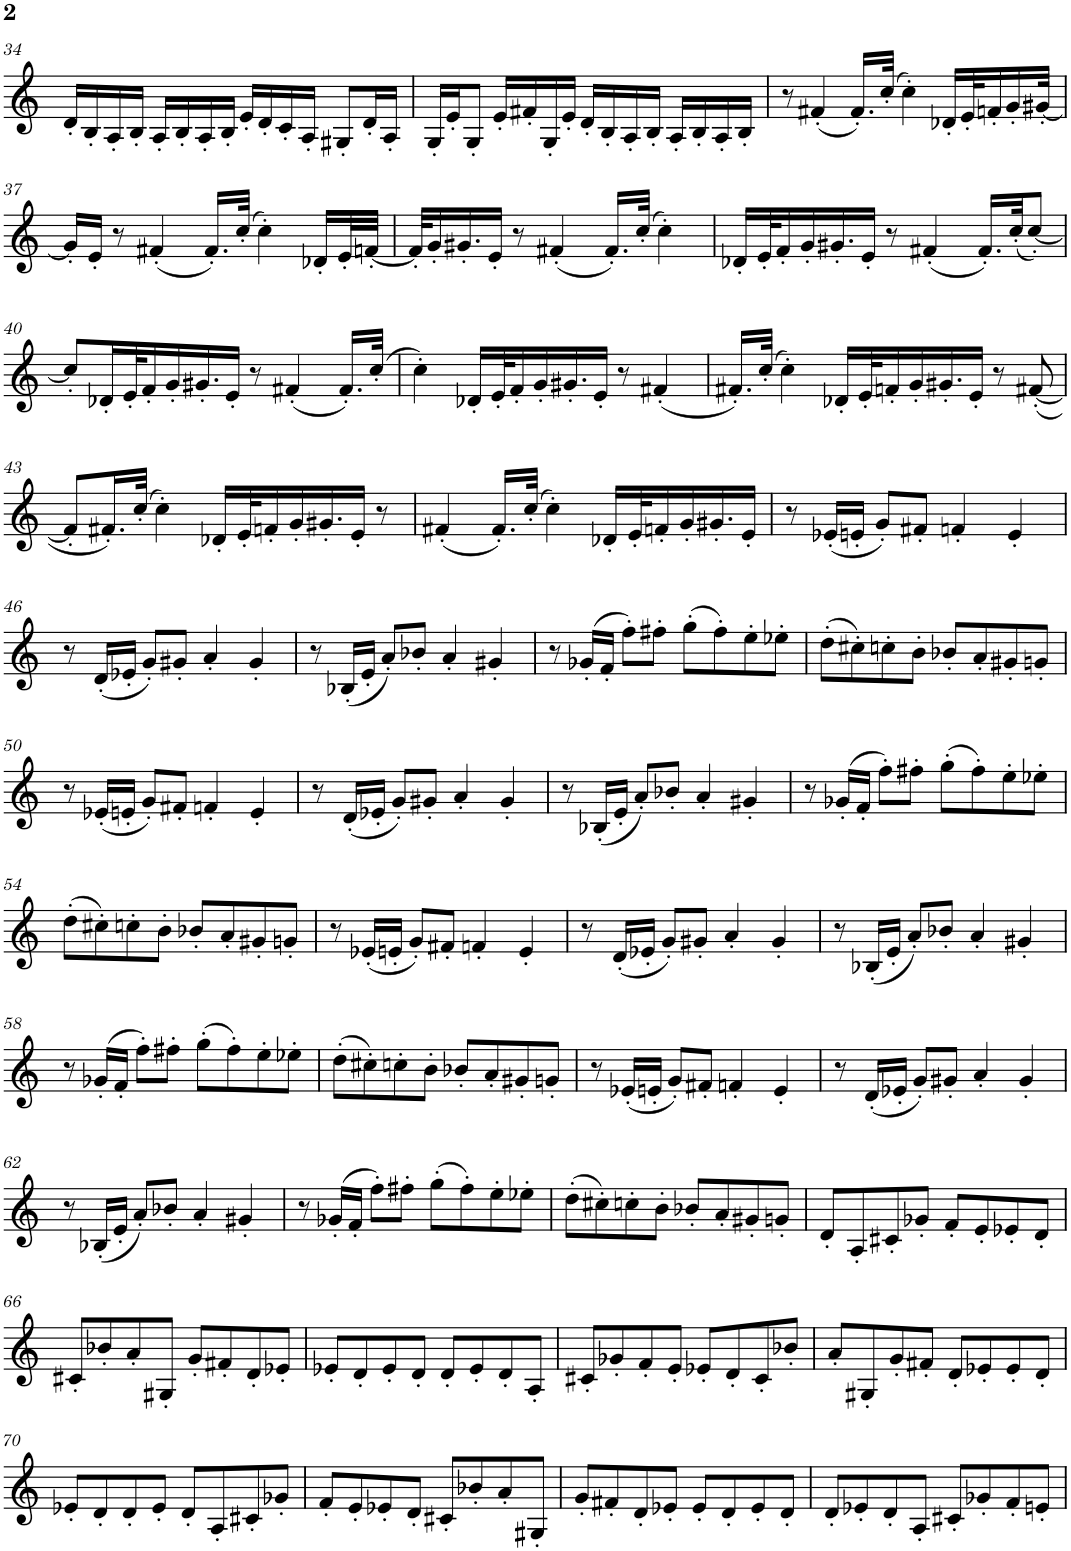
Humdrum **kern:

**kern
*part1
*staff1
*I"Violino
*I'Vno.
!!LO:PB:g=z
*clefG2
*k[]
*M4/4
=34
16d'/LL
16B'/
16A'/
16B'/JJ
16A'/LL
16B'/
16A'/
16B'/JJ
16e'/LL
16d'/
16c'/
16A'/JJ
8G#X'/L
16d'/L
16A'/JJ
=35
16G'/LL
16e'/J
8G'/J
16e'/LL
16f#X'/
16G'/
16e'/JJ
16d'/LL
16B'/
16A'/
16B'/JJ
16A'/LL
16B'/
16A'/
16B'/JJ
=36
8r
(4f#X'/
16.f#'/LL)
(32cc'/JJk
4cc'\)
16d-X'/LL
32e'/K
16fn'/
16g'/
[32g#X'/JJk
!!LO:LB:g=z
=37
16g#'/LL]
16e'/JJ
8r
(4f#X'/
16.f#'/LL)
(32cc'/JJk
4cc'\)
16d-X'/LL
32e'/L
[32fn'/JJJ
=38
32f'/KLL]
16g'/
16.g#X'/
16e'/JJ
8r
(4f#X'/
16.f#'/LL)
(32cc'/JJk
4cc'\)
=39
16d-X'/LL
32e'/K
16f'/
16g'/
16.g#X'/
16e'/JJ
8r
(4f#X'/
16.f#'/LL)
(32cc'/JK
[8cc'/J)
!!LO:LB:g=z
=40
8cc'/L]
16d-X'/L
32e'/K
16f'/
16g'/
16.g#X'/
16e'/JJ
8r
(4f#X'/
16.f#'/LL)
(32cc'/JJk
=41
4cc'\)
16d-X'/LL
32e'/K
16f'/
16g'/
16.g#X'/
16e'/JJ
8r
(4f#X'/
=42
16.f#X'/LL)
(32cc'/JJk
4cc'\)
16d-X'/LL
32e'/K
16fn'/
16g'/
16.g#X'/
16e'/JJ
8r
([8f#X'/
!!LO:LB:g=z
=43
8f#'/L]
16.f#X'/L)
(32cc'/JJk
4cc'\)
16d-X'/LL
32e'/K
16fn'/
16g'/
16.g#X'/
16e'/JJ
8r
=44
(4f#X'/
16.f#'/LL)
(32cc'/JJk
4cc'\)
16d-X'/LL
32e'/K
16fn'/
16g'/
16.g#X'/
16e'/JJ
=45
8r
(16e-X'/LL
16en'/JJ
8g'/L)
8f#X'/J
4fn'/
4e'/
!!LO:LB:g=z
=46
8r
(16d'/LL
16e-X'/JJ
8g'/L)
8g#X'/J
4a'/
4g#'/
=47
8r
(16B-X'/LL
16e'/JJ
8a'/L)
8b-X'/J
4a'/
4g#X'/
=48
8r
(16g-X'/LL
16f'/JJ
8ff'\L)
8ff#X'\J
(8gg'\L
8ff#'\)
8ee'\
8ee-X'\J
=49
(8dd'\L
8cc#X'\)
8ccn'\
8b'\J
8b-X'/L
8a'/
8g#X'/
8gn'/J
!!LO:LB:g=z
=50
8r
(16e-X'/LL
16en'/JJ
8g'/L)
8f#X'/J
4fn'/
4e'/
=51
8r
(16d'/LL
16e-X'/JJ
8g'/L)
8g#X'/J
4a'/
4g#'/
=52
8r
(16B-X'/LL
16e'/JJ
8a'/L)
8b-X'/J
4a'/
4g#X'/
=53
8r
(16g-X'/LL
16f'/JJ
8ff'\L)
8ff#X'\J
(8gg'\L
8ff#'\)
8ee'\
8ee-X'\J
!!LO:LB:g=z
=54
(8dd'\L
8cc#X'\)
8ccn'\
8b'\J
8b-X'/L
8a'/
8g#X'/
8gn'/J
=55
8r
(16e-X'/LL
16en'/JJ
8g'/L)
8f#X'/J
4fn'/
4e'/
=56
8r
(16d'/LL
16e-X'/JJ
8g'/L)
8g#X'/J
4a'/
4g#'/
=57
8r
(16B-X'/LL
16e'/JJ
8a'/L)
8b-X'/J
4a'/
4g#X'/
!!LO:LB:g=z
=58
8r
(16g-X'/LL
16f'/JJ
8ff'\L)
8ff#X'\J
(8gg'\L
8ff#'\)
8ee'\
8ee-X'\J
=59
(8dd'\L
8cc#X'\)
8ccn'\
8b'\J
8b-X'/L
8a'/
8g#X'/
8gn'/J
=60
8r
(16e-X'/LL
16en'/JJ
8g'/L)
8f#X'/J
4fn'/
4e'/
=61
8r
(16d'/LL
16e-X'/JJ
8g'/L)
8g#X'/J
4a'/
4g#'/
!!LO:LB:g=z
=62
8r
(16B-X'/LL
16e'/JJ
8a'/L)
8b-X'/J
4a'/
4g#X'/
=63
8r
(16g-X'/LL
16f'/JJ
8ff'\L)
8ff#X'\J
(8gg'\L
8ff#'\)
8ee'\
8ee-X'\J
=64
(8dd'\L
8cc#X'\)
8ccn'\
8b'\J
8b-X'/L
8a'/
8g#X'/
8gn'/J
=65
8d'/L
8A'/
8c#X'/
8g-X'/J
8f'/L
8e'/
8e-X'/
8d'/J
!!LO:LB:g=z
=66
8c#X'/L
8b-X'/
8a'/
8G#X'/J
8g'/L
8f#X'/
8d'/
8e-X'/J
=67
8e-X'/L
8d'/
8e-'/
8d'/J
8d'/L
8e-'/
8d'/
8A'/J
=68
8c#X'/L
8g-X'/
8f'/
8e'/J
8e-X'/L
8d'/
8c#'/
8b-X'/J
=69
8a'/L
8G#X'/
8g'/
8f#X'/J
8d'/L
8e-X'/
8e-'/
8d'/J
!!LO:LB:g=z
=70
8e-X'/L
8d'/
8d'/
8e-'/J
8d'/L
8A'/
8c#X'/
8g-X'/J
=71
8f'/L
8e'/
8e-X'/
8d'/J
8c#X'/L
8b-X'/
8a'/
8G#X'/J
=72
8g'/L
8f#X'/
8d'/
8e-X'/J
8e-'/L
8d'/
8e-'/
8d'/J
=73
8d'/L
8e-X'/
8d'/
8A'/J
8c#X'/L
8g-X'/
8f'/
8en'/J
=
*-
